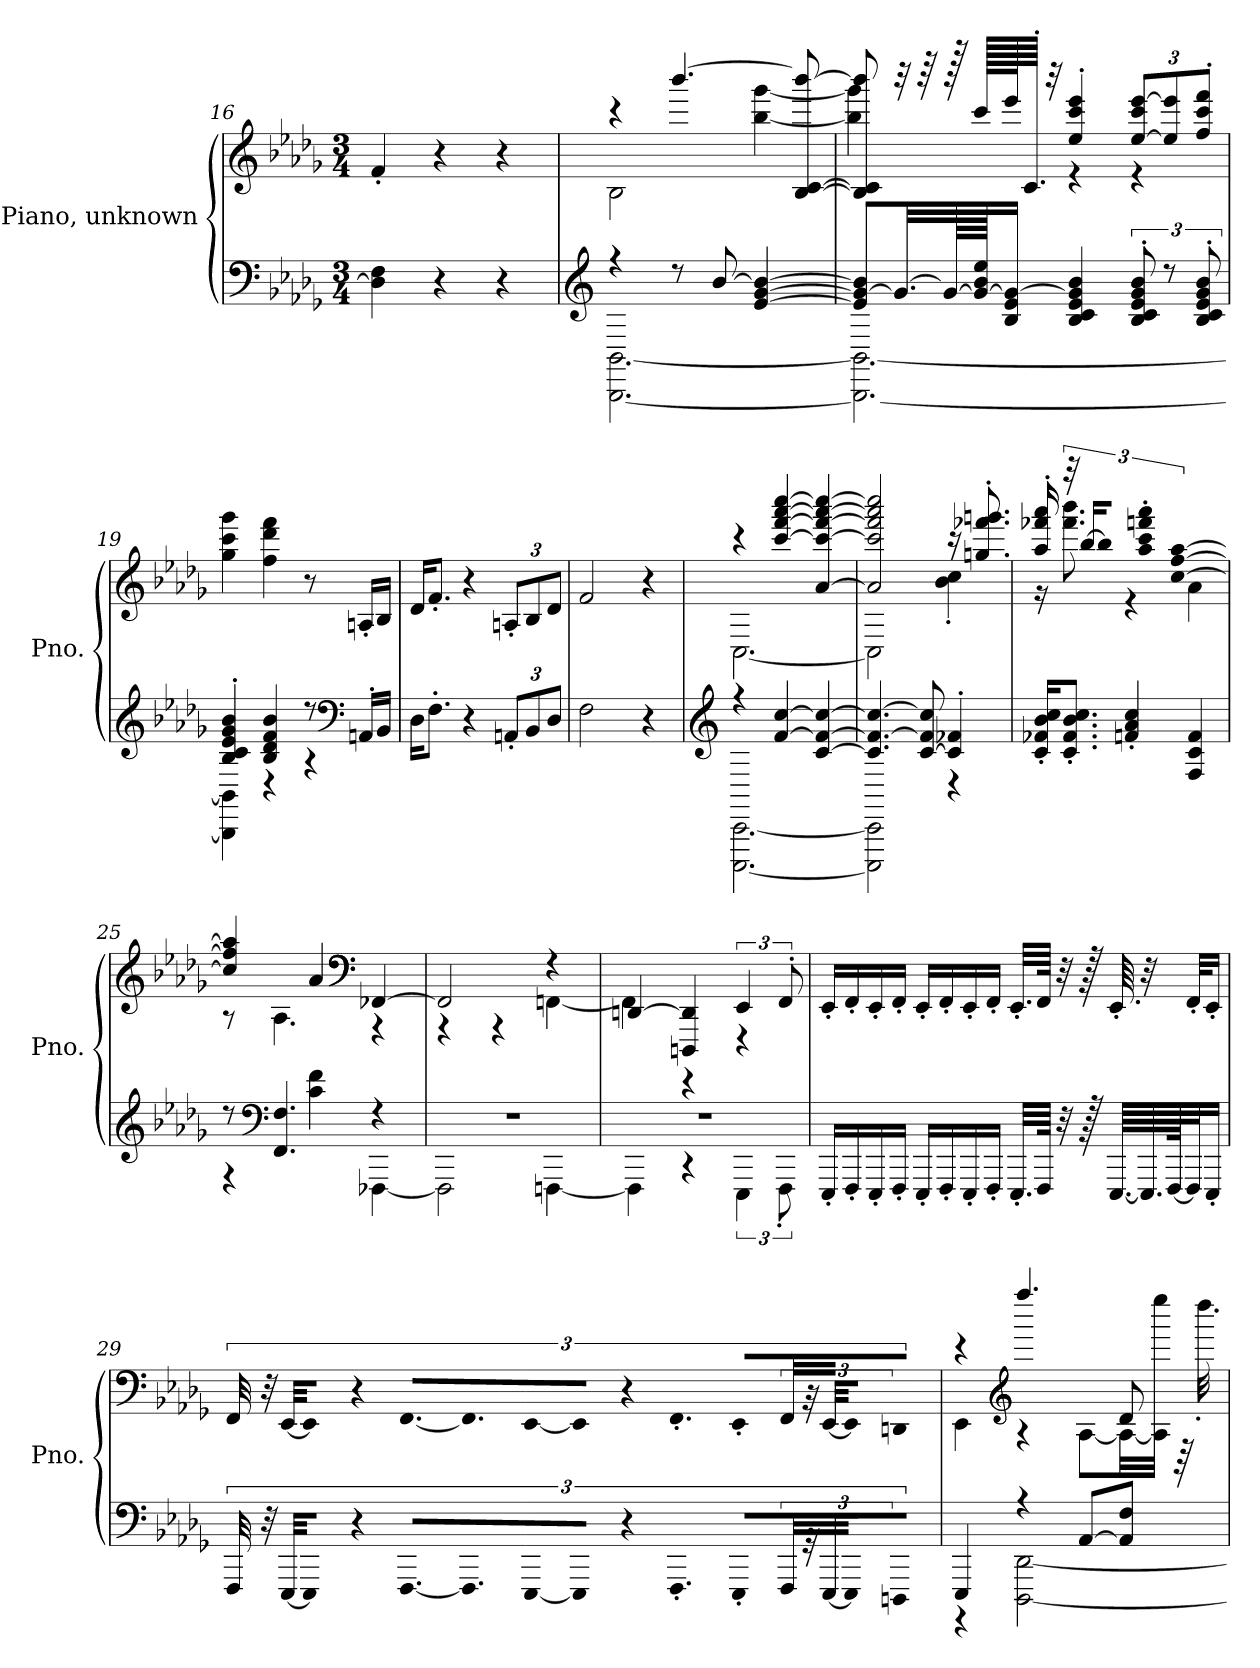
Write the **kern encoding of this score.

**kern	**kern
*part1	*part1
*staff2	*staff1
*I"Piano, unknown	*
*I'Pno.	*
*clefF4	*clefG2
*k[b-e-a-d-g-]	*k[b-e-a-d-g-]
*M3/4	*M3/4
=16	=16
4D-\] 4F\	4f'/
4r	4r
4r	4r
=17	=17
*clefG2	*
*^	*^
4r	[2.BBB-\ [2.BB-\	4r	2B-\
8r	.	[4.bbb-/	.
[8b-/	.	.	.
[4e-/ [4g-/ 4b-/_	.	.	[4bb-\ [4ggg-\
.	.	[8B-/ [8c/ 8bbb-/_	.
!!LO:LB:g=z	!!
=18	=18	=18	=18
8e-/] 8g-/_ 8b-/]L	2.BBB-\_ 2.BB-\_	8B-/] 8c/] 8bbb-/]	4bb-\] 4ggg-\]
32.g-/LL_	.	32r	.
.	.	64r	.
128g-/LL_	.	128r	.
128g-/_ 128b-/ 128ee-/JJJ	.	128ccc/LLLLL	.
16B-/ 16e-/ 16g-/_JJ	.	128eee-/J	.
.	.	64.c'/JJJJ	.
.	.	32r	.
4B-/ 4c/ 4e-/ 4g-/] 4b-/	.	4ee-/' 4ccc/' 4eee-/'	4r
*	*	*Xbrackettup	*
12B-/' 12c/' 12e-/' 12g-/' 12b-/'	.	[12ee-/ 12ccc/ [12eee-/L	4r
12r	.	12ee-/] 12eee-/]	.
12B-/' 12c/' 12e-/' 12g-/' 12b-/'	.	12ff/' 12ccc/' 12fff/'J	.
*	*	*v	*v
=19	=19	=19
4B-/' 4c/' 4e-/' 4g-/' 4b-/'	4BBB-\] 4BB-\]	4gg-\ 4ccc\ 4ggg-\
4B-/ 4d-/ 4f/ 4b-/	4r	4ff\ 4ddd-\ 4fff\
8r	4r	8r
*clefF4	*	*
16AAn'/LL	.	16An'/LL
16BB-/JJ	.	16B-/JJ
*v	*v	*
=20	=20
16D-\KL	16d-/KL
8.F'\J	8.f'/J
4r	4r
*Xbrackettup	*
12AAn'/L	12An'/L
12BB-/	12B-/
12D-/J	12d-/J
=21	=21
2F\	2f/
4r	4r
!!LO:LB:g=z
=22	=22
*clefG2	*
*^	*^
4r	[2.CCC\ [2.CC\	4r	[2.C\
[4f/ [4cc/	.	[4ccc/ [4fff/ [4aaa-/ [4cccc/	.
[4c/ 4f/_ 4cc/_	.	[4a-/ 4ccc/_ 4fff/_ 4aaa-/_ 4cccc/_	.
=23	=23	=23	=23
4.c/] 4.f/_ 4.cc/_	2CCC\] 2CC\]	2a-/] 2ccc/] 2fff/] 2aaa-/] 2cccc/]	2C\]
[8c/ 8f/] 8cc/]	.	.	.
4c/]' 4f-X/'	4r	16r	4b-\' 4cc\'
.	.	8.ggn/' 8.fff-X/' 8.gggn/'	.
*v	*v	*	*
=24	=24	=24
16c/' 16f-X/' 16b-/' 16cc/'KL	16aa-/' 16fff-X/' 16aaa-/'	16r
*	*brackettup	*
8.c/' 8.f-/' 8.b-/' 8.cc/'J	48r	8.fff-\ 8.bbb-\
.	[24bb-/KL	.
.	8bb-/J]	.
4fn/' 4a-/' 4cc/'	4aa-/' 4ccc/' 4fffn/' 4aaa-/'	4r
4F/ 4c/ 4f/	[4cc/ [4ff/ [4aa-/	4a-\
=25	=25	=25
*^	*	*
8r	4r	4cc/] 4ff/] 4aa-/]	8r
*clefF4	*	*	*
4.FF/ 4.F/	.	.	4.A-\
.	4c\ 4f\	4a-/	.
*	*	*clefF4	*
4r	[4FFF-X\	[4FF-X/	4r
=26	=26	=26	=26
2.r	2FFF-\]	2FF-/]	4r
.	.	.	4r
.	[4FFFn\	4r	[4FFn\
!!LO:PB:g=z	!!
=27	=27	=27	=27
2.r	4FFF\]	[4DDn/	4FF\]
.	4r	4DDDn/ 4DD/]	4r
*	*brackettup	*	*
.	6EEE-\	6EE-/	4r
.	12FFF'\	12FF'/	.
*v	*v	*	*
*	*v	*v
=28	=28
16EEE-'/LL	16EE-'/LL
16FFF'/	16FF'/
16EEE-'/	16EE-'/
16FFF'/JJ	16FF'/JJ
16EEE-'/LL	16EE-'/LL
16FFF'/	16FF'/
16EEE-'/	16EE-'/
16FFF'/JJ	16FF'/JJ
32.EEE-'/LLL	32.EE-'/LLL
64FFF/JJJk	64FF/JJJk
32r	32r
128r	128r
[64.EEE-/LLLL	64.EE-'/
64.EEE-/]	32r
[128FFF/JK	.
32FFF/J]	32FF'/KLL
16EEE-'/JJ	16EE-'/JJ
!!LO:LB:g=z
=29	=29
48FFF/	48FF/
48r	48r
[48EEE-/LLL	[48EE-/LLL
32EEE-/JJJ]	32EE-/JJJ]
128r	128r
[64.FFF/LLLL	[64.FF/LLLL
64.FFF/]	64.FF/]
[128EEE-/JK	[128EE-/JK
32EEE-/JJJ]	32EE-/JJJ]
64r	64r
32.FFF'/	32.FF'/
16EEE-'/LL	16EE-'/LL
48FFF/JJk	48FF/JJk
48r	48r
[48EEE-/KKL	[48EE-/KKL
8EEE-/J]	8EE-/J]
4DDDn/	4DDn/
=30	=30
*^	*^
4EEE-/	4r	4r	4EE-\
*	*	*clefG2	*
4r	[2DDD-\ [2DD-\	4.ffff/	4r
[8AA-/L	.	.	[8A-\L
8AA-/] 8F/J	.	8d-/	32A-\LL_
.	.	.	32A-\] 32eeee-\JJJ
.	.	.	64r
.	.	.	32.dddd-'\
*v	*v	*	*
*	*v	*v
=	=
*-	*-
